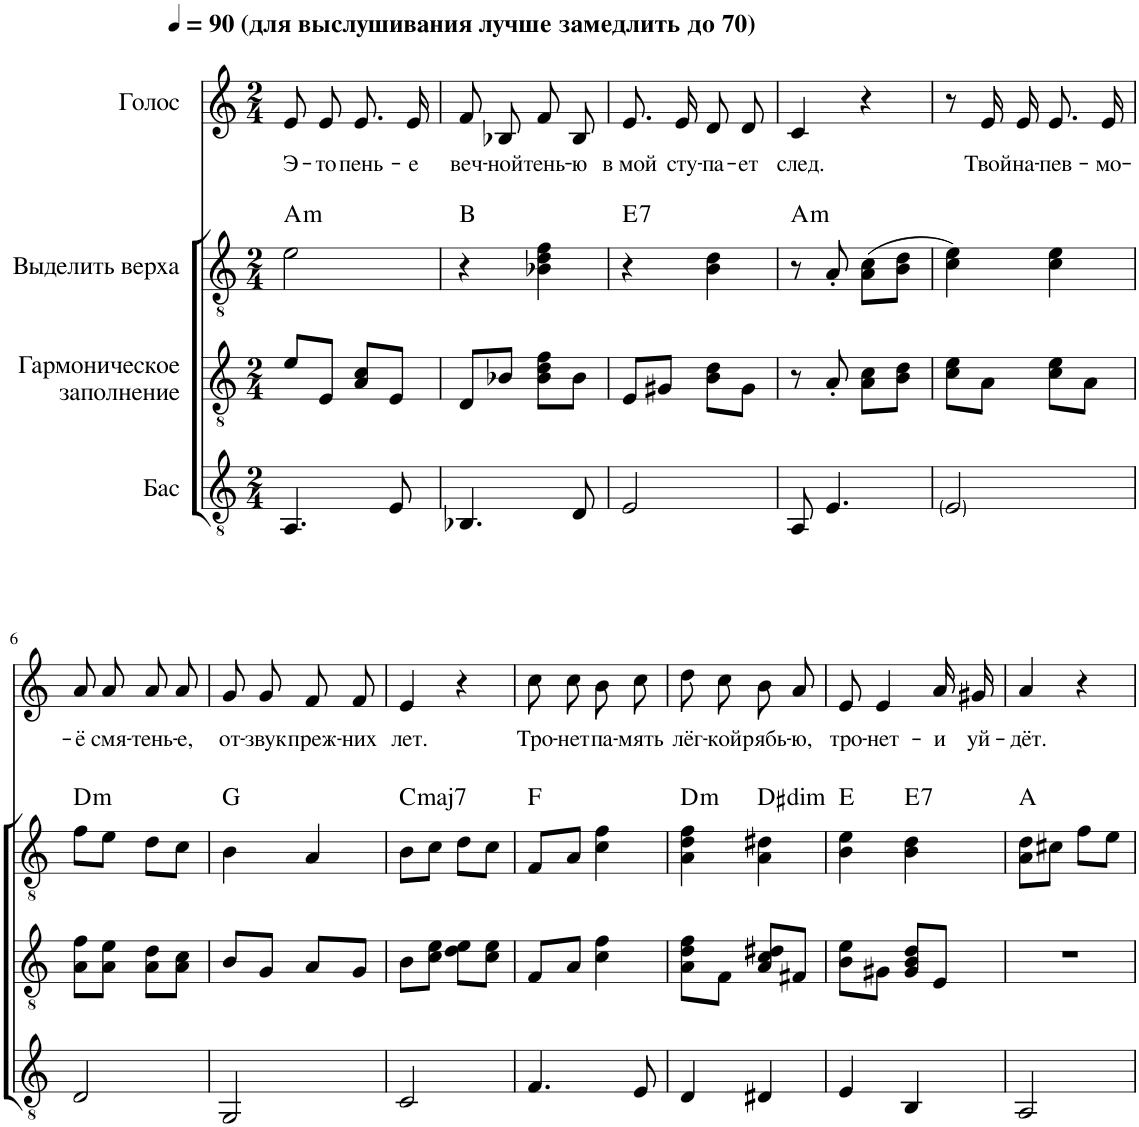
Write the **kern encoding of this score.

**kern	**kern	**kern	**harte	**kern	**text
*part4	*part3	*part2	*part2	*part1	*part1
*staff4	*staff3	*staff2	*	*staff1	*staff1
*I"Бас	*I"Гармоническое заполнение	*I"Выделить верха	*	*I"Голос	*
*clefGv2	*clefGv2	*clefGv2	*	*clefG2	*
*k[]	*k[]	*k[]	*	*k[]	*
*M2/4	*M2/4	*M2/4	*	*M2/4	*
*MM90	*MM90	*MM90	*	*MM90	*
=1	=1	=1	=1	=1	=1
!	!	!	!	!LO:TX:a:B:t=(для выслушивания лучше замедлить до 70)	!
!	!	!	!LO:H:kt=m	!	!LO:LY:b
4.AA/	8e/L	2e\	A:min	8e/L	Э-
!	!	!	!	!	!LO:LY:b
.	8E/J	.	.	8e/J	-то
!	!	!	!	!	!LO:LY:b
.	8A/ 8c/L	.	.	8.e/L	пень-
8E/	8E/J	.	.	.	.
!	!	!	!	!	!LO:LY:b
.	.	.	.	16e/Jk	-е
=2	=2	=2	=2	=2	=2
!	!	!	!	!	!LO:LY:b
4.BB-X/	8D/L	4r	B:maj	8f/L	веч-
!	!	!	!	!	!LO:LY:b
.	8B-X/J	.	.	8B-X/J	-ной
!	!	!	!	!	!LO:LY:b
.	8B-\ 8d\ 8f\L	4B-X\ 4d\ 4f\	.	8f/L	тень-
!	!	!	!	!	!LO:LY:b
8D/	8B-\J	.	.	8B-/J	-ю
=3	=3	=3	=3	=3	=3
!	!	!	!LO:H:kt=7	!	!LO:LY:b
2E/	8E/L	4r	E:7	8.e/L	в мой
.	8G#X/J	.	.	.	.
!	!	!	!	!	!LO:LY:b
.	.	.	.	16e/Jk	сту-
!	!	!	!	!	!LO:LY:b
.	8B\ 8d\L	4B\ 4d\	.	8d/L	-па-
!	!	!	!	!	!LO:LY:b
.	8G#\J	.	.	8d/J	-ет
=4	=4	=4	=4	=4	=4
!	!	!	!LO:H:kt=m	!	!LO:LY:b
8AA/	8r	8r	A:min	4c/	след.
4.E/	8A'/	8A'/	.	.	.
.	8A\ 8c\L	(8A\ 8c\L	.	4r	.
.	8B\ 8d\J	8B\ 8d\J	.	.	.
=5	=5	=5	=5	=5	=5
2E/	8c\ 8e\L	4c\ 4e\)	.	8r	.
!	!	!	!	!	!LO:LY:b
.	8A\J	.	.	16e/LL	Твой
!	!	!	!	!	!LO:LY:b
.	.	.	.	16e/JJ	на-
!	!	!	!	!	!LO:LY:b
.	8c\ 8e\L	4c\ 4e\	.	8.e/L	-пев-
.	8A\J	.	.	.	.
!	!	!	!	!	!LO:LY:b
.	.	.	.	16e/Jk	-мо-
!!LO:LB:g=z
=6	=6	=6	=6	=6	=6
!	!	!	!LO:H:kt=m	!	!LO:LY:b
2D/	8A\ 8f\L	8f\L	D:min	8a/L	-ё
!	!	!	!	!	!LO:LY:b
.	8A\ 8e\J	8e\J	.	8a/J	смя-
!	!	!	!	!	!LO:LY:b
.	8A\ 8d\L	8d\L	.	8a/L	-тень-
!	!	!	!	!	!LO:LY:b
.	8A\ 8c\J	8c\J	.	8a/J	-е,
=7	=7	=7	=7	=7	=7
!	!	!	!	!	!LO:LY:b
2GG/	8B/L	4B\	G:maj	8g/L	от-
!	!	!	!	!	!LO:LY:b
.	8G/J	.	.	8g/J	-звук
!	!	!	!	!	!LO:LY:b
.	8A/L	4A/	.	8f/L	преж-
!	!	!	!	!	!LO:LY:b
.	8G/J	.	.	8f/J	-них
=8	=8	=8	=8	=8	=8
!	!	!	!LO:H:kt=maj7	!	!LO:LY:b
2C/	8B\L	8B\L	C:maj7	4e/	лет.
.	8c\ 8e\J	8c\J	.	.	.
.	8d\ 8e\L	8d\L	.	4r	.
.	8c\ 8e\J	8c\J	.	.	.
=9	=9	=9	=9	=9	=9
!	!	!	!	!	!LO:LY:b
4.F/	8F/L	8F/L	F:maj	8cc\L	Тро-
!	!	!	!	!	!LO:LY:b
.	8A/J	8A/J	.	8cc\J	-нет
!	!	!	!	!	!LO:LY:b
.	4c\ 4f\	4c\ 4f\	.	8b\L	па-
!	!	!	!	!	!LO:LY:b
8E/	.	.	.	8cc\J	-мять
=10	=10	=10	=10	=10	=10
!	!	!	!LO:H:kt=m	!	!LO:LY:b
4D/	8A\ 8d\ 8f\L	4A\ 4d\ 4f\	D:min	8dd\L	лёг-
!	!	!	!	!	!LO:LY:b
.	8F\J	.	.	8cc\J	-кой
!	!	!	!LO:H:kt=dim	!	!LO:LY:b
4D#X/	8A/ 8c/ 8d#X/L	4A\ 4d#X\	D#:dim	8b/L	рябь-
!	!	!	!	!	!LO:LY:b
.	8F#X/J	.	.	8a/J	-ю,
=11	=11	=11	=11	=11	=11
!	!	!	!	!	!LO:LY:b
4E/	8B\ 8e\L	4B\ 4e\	E:maj	8e/	тро-
!	!	!	!	!	!LO:LY:b
.	8G#X\J	.	.	4e/	-нет-
!	!	!	!LO:H:kt=7	!	!
4BB/	8G#/ 8B/ 8d/L	4B\ 4d\	E:7	.	.
!	!	!	!	!	!LO:LY:b
.	8E/J	.	.	16a/LL	-и
!	!	!	!	!	!LO:LY:b
.	.	.	.	16g#X/JJ	уй-
=12	=12	=12	=12	=12	=12
!	!	!	!	!	!LO:LY:b
2AA/	2r	8A\ 8d\L	A:maj	4a/	-дёт.
.	.	8c#X\J	.	.	.
.	.	8f\L	.	4r	.
.	.	8e\J	.	.	.
=	=	=	=	=	=
*-	*-	*-	*-	*-	*-
